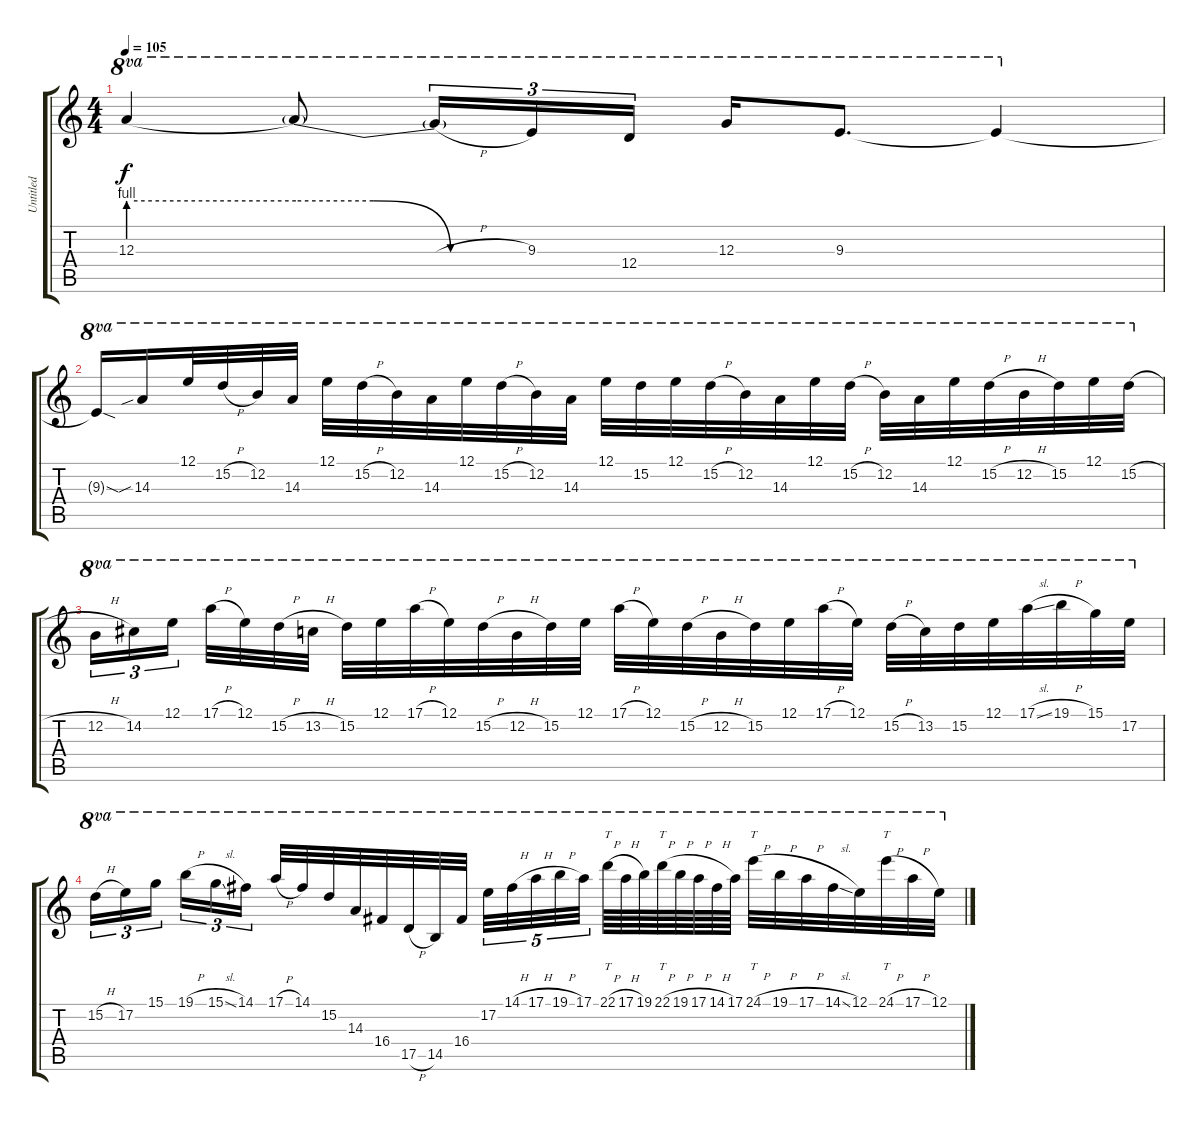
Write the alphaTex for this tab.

\track ("Untitled" "Untitled") {instrument overdrivenguitar}
\staff {score tabs}
\tuning (E4 B3 G3 D3 A2 E2) {hide}
\ts (4 4)
\tempo 105
\clef g2
\ks c
12.3{be (hold 0 4 60 4) t}.4{ot 8va dy f} 12.3{be (custom 0 4 20 4 40 0 60 0) t}.8{ot 8va} 12.3{h t}.16{tu (3 2) ot 8va} 9.3.16{tu (3 2) ot 8va} 12.4.16{tu (3 2) ot 8va} 12.3.16{ot 8va} 9.3.8{d ot 8va} 9.3{t}.4{ot 8va} |
9.3{sod t}.16{ot 8va} 14.3{sib}.16{ot 8va} 12.1.32{ot 8va} 15.2{h}.32{ot 8va} 12.2.32{ot 8va} 14.3.32{ot 8va} 12.1.32{ot 8va} 15.2{h}.32{ot 8va} 12.2.32{ot 8va} 14.3.32{ot 8va} 12.1.32{ot 8va} 15.2{h}.32{ot 8va} 12.2.32{ot 8va} 14.3.32{ot 8va} 12.1.32{ot 8va} 15.2.32{ot 8va} 12.1.32{ot 8va} 15.2{h}.32{ot 8va} 12.2.32{ot 8va} 14.3.32{ot 8va} 12.1.32{ot 8va} 15.2{h}.32{ot 8va} 12.2.32{ot 8va} 14.3.32{ot 8va} 12.1.32{ot 8va} 15.2{h}.32{ot 8va} 12.2{h}.32{ot 8va} 15.2.32{ot 8va} 12.1.32{ot 8va} 15.2{h}.32{ot 8va} |
12.2{h}.16{tu (3 2) ot 8va} 14.2.16{tu (3 2) ot 8va} 12.1.16{tu (3 2) ot 8va beam splitsecondary} 17.1{h}.32{ot 8va} 12.1.32{ot 8va} 15.2{h}.32{ot 8va} 13.2{h}.32{ot 8va} 15.2.32{ot 8va} 12.1.32{ot 8va} 17.1{h}.32{ot 8va} 12.1.32{ot 8va} 15.2{h}.32{ot 8va} 12.2{h}.32{ot 8va} 15.2.32{ot 8va} 12.1.32{ot 8va} 17.1{h}.32{ot 8va} 12.1.32{ot 8va} 15.2{h}.32{ot 8va} 12.2{h}.32{ot 8va} 15.2.32{ot 8va} 12.1.32{ot 8va} 17.1{h}.32{ot 8va} 12.1.32{ot 8va} 15.2{h}.32{ot 8va} 13.2.32{ot 8va} 15.2.32{ot 8va} 12.1.32{ot 8va} 17.1{sl}.32{ot 8va} 19.1{h}.32{ot 8va} 15.1.32{ot 8va} 17.2.32{ot 8va} |
15.2{h}.16{tu (3 2) ot 8va} 17.2.16{tu (3 2) ot 8va} 15.1.16{tu (3 2) ot 8va beam splitsecondary} 19.1{h}.16{tu (3 2) ot 8va} 15.1{sl}.16{tu (3 2) ot 8va} 14.1.16{tu (3 2) ot 8va} 17.1{h}.32{ot 8va} 14.1.32{ot 8va} 15.2.32{ot 8va} 14.3.32{ot 8va} 16.4.32{ot 8va} 17.5{h}.32{ot 8va} 14.5.32{ot 8va} 16.4.32{ot 8va} 17.2.32{tu (5 4) ot 8va} 14.1{h}.32{tu (5 4) ot 8va} 17.1{h}.32{tu (5 4) ot 8va} 19.1{h}.32{tu (5 4) ot 8va} 17.1.32{tu (5 4) ot 8va beam splitsecondary} 22.1{h}.64{tt ot 8va} 17.1{h}.64{ot 8va} 19.1.64{ot 8va} 22.1{h}.64{tt ot 8va} 19.1{h}.64{ot 8va} 17.1{h}.64{ot 8va} 14.1{h}.64{ot 8va} 17.1.64{ot 8va} 24.1{h}.32{tt ot 8va} 19.1{h}.32{ot 8va} 17.1{h}.32{ot 8va} 14.1{sl}.32{ot 8va} 12.1.32{ot 8va} 24.1{h}.32{tt ot 8va} 17.1{h}.32{ot 8va} 12.1.32{ot 8va}
